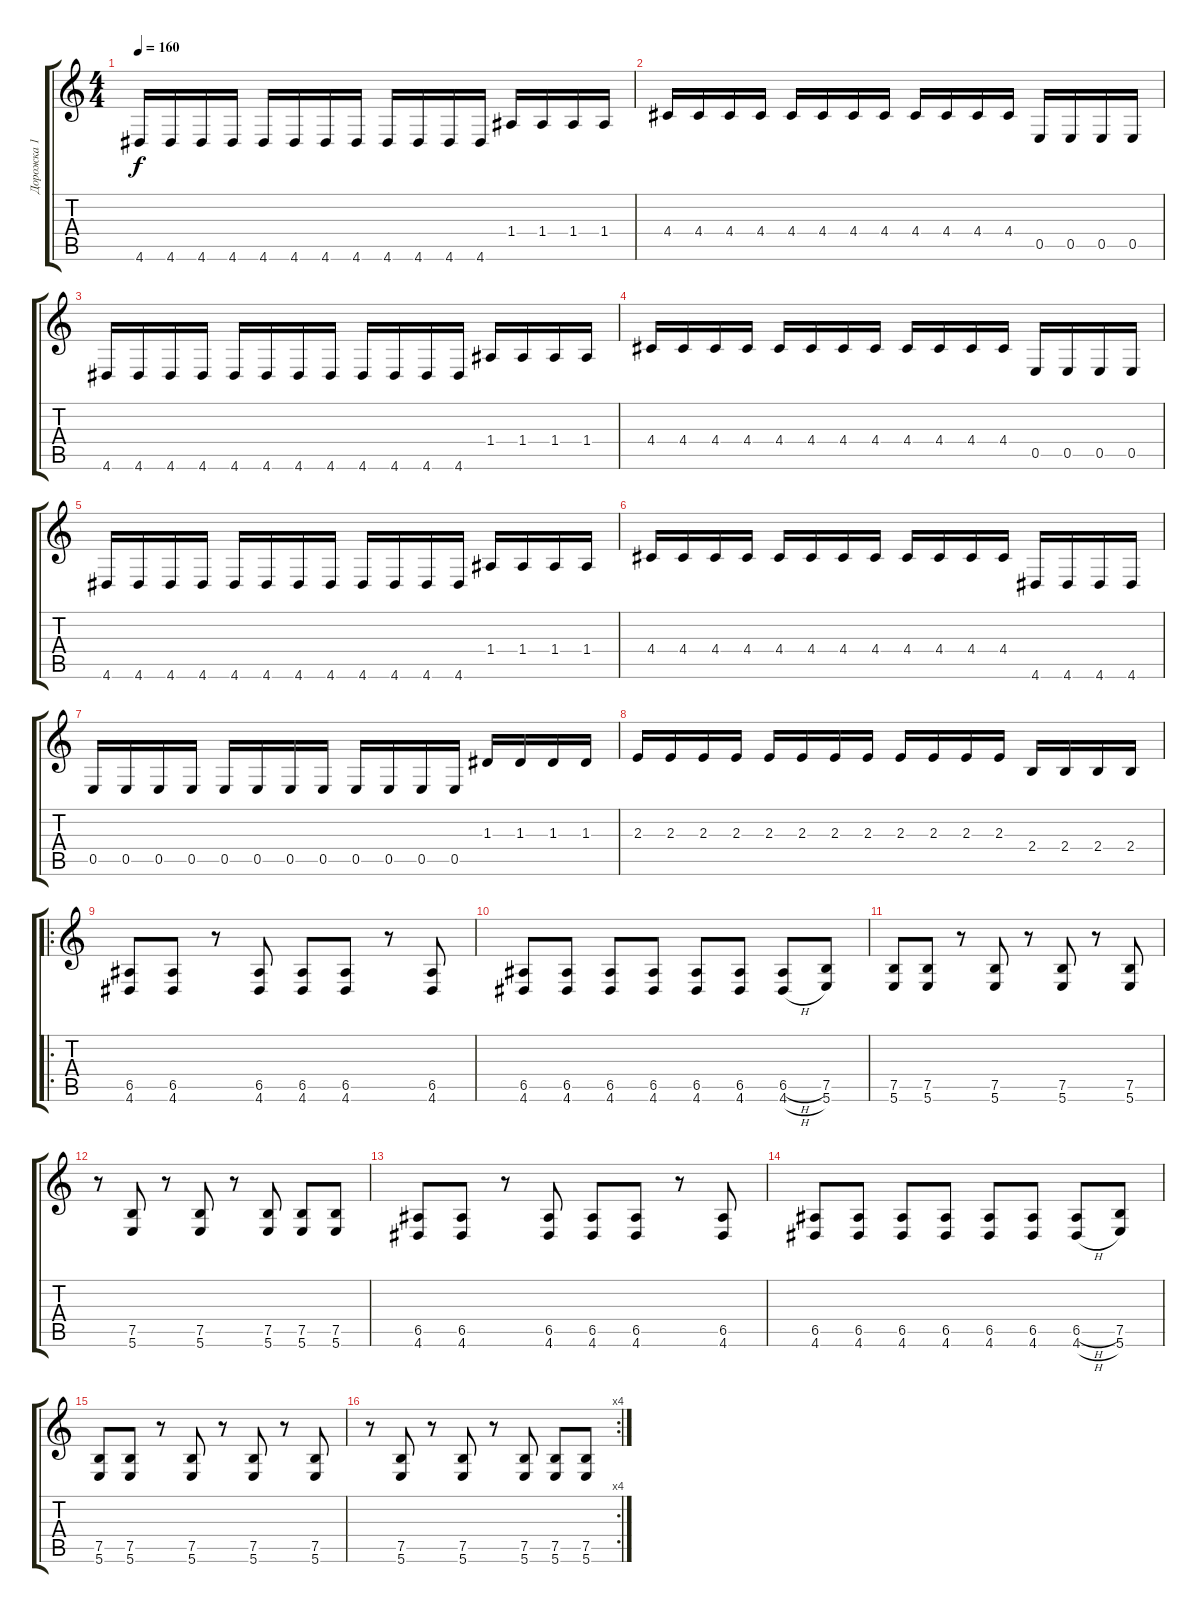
\track ("Дорожка 1" "Дорожка 1") {instrument distortionguitar}
\staff {score tabs}
\tuning (B3 Gb3 D3 A2 E2 B1) {hide}
\ts (4 4)
\tempo 160
\clef g2
\ks c
4.6.16{dy f} 4.6.16 4.6.16 4.6.16 4.6.16 4.6.16 4.6.16 4.6.16 4.6.16 4.6.16 4.6.16 4.6.16 1.4.16 1.4.16 1.4.16 1.4.16 |
4.4.16 4.4.16 4.4.16 4.4.16 4.4.16 4.4.16 4.4.16 4.4.16 4.4.16 4.4.16 4.4.16 4.4.16 0.5.16 0.5.16 0.5.16 0.5.16 |
4.6.16 4.6.16 4.6.16 4.6.16 4.6.16 4.6.16 4.6.16 4.6.16 4.6.16 4.6.16 4.6.16 4.6.16 1.4.16 1.4.16 1.4.16 1.4.16 |
4.4.16 4.4.16 4.4.16 4.4.16 4.4.16 4.4.16 4.4.16 4.4.16 4.4.16 4.4.16 4.4.16 4.4.16 0.5.16 0.5.16 0.5.16 0.5.16 |
4.6.16 4.6.16 4.6.16 4.6.16 4.6.16 4.6.16 4.6.16 4.6.16 4.6.16 4.6.16 4.6.16 4.6.16 1.4.16 1.4.16 1.4.16 1.4.16 |
4.4.16 4.4.16 4.4.16 4.4.16 4.4.16 4.4.16 4.4.16 4.4.16 4.4.16 4.4.16 4.4.16 4.4.16 4.6.16 4.6.16 4.6.16 4.6.16 |
0.5.16 0.5.16 0.5.16 0.5.16 0.5.16 0.5.16 0.5.16 0.5.16 0.5.16 0.5.16 0.5.16 0.5.16 1.3.16 1.3.16 1.3.16 1.3.16 |
2.3.16 2.3.16 2.3.16 2.3.16 2.3.16 2.3.16 2.3.16 2.3.16 2.3.16 2.3.16 2.3.16 2.3.16 2.4.16 2.4.16 2.4.16 2.4.16 |
\ro
(6.5 4.6).8 (6.5 4.6).8 r.8 (6.5 4.6).8 (6.5 4.6).8 (6.5 4.6).8 r.8 (6.5 4.6).8 |
(6.5 4.6).8 (6.5 4.6).8 (6.5 4.6).8 (6.5 4.6).8 (6.5 4.6).8 (6.5 4.6).8 (6.5{h} 4.6{h}).8 (7.5 5.6).8 |
(7.5 5.6).8 (7.5 5.6).8 r.8 (7.5 5.6).8 r.8 (7.5 5.6).8 r.8 (7.5 5.6).8 |
r.8 (7.5 5.6).8 r.8 (7.5 5.6).8 r.8 (7.5 5.6).8 (7.5 5.6).8 (7.5 5.6).8 |
(6.5 4.6).8 (6.5 4.6).8 r.8 (6.5 4.6).8 (6.5 4.6).8 (6.5 4.6).8 r.8 (6.5 4.6).8 |
(6.5 4.6).8 (6.5 4.6).8 (6.5 4.6).8 (6.5 4.6).8 (6.5 4.6).8 (6.5 4.6).8 (6.5{h} 4.6{h}).8 (7.5 5.6).8 |
(7.5 5.6).8 (7.5 5.6).8 r.8 (7.5 5.6).8 r.8 (7.5 5.6).8 r.8 (7.5 5.6).8 |
\rc 4
r.8 (7.5 5.6).8 r.8 (7.5 5.6).8 r.8 (7.5 5.6).8 (7.5 5.6).8 (7.5 5.6).8
